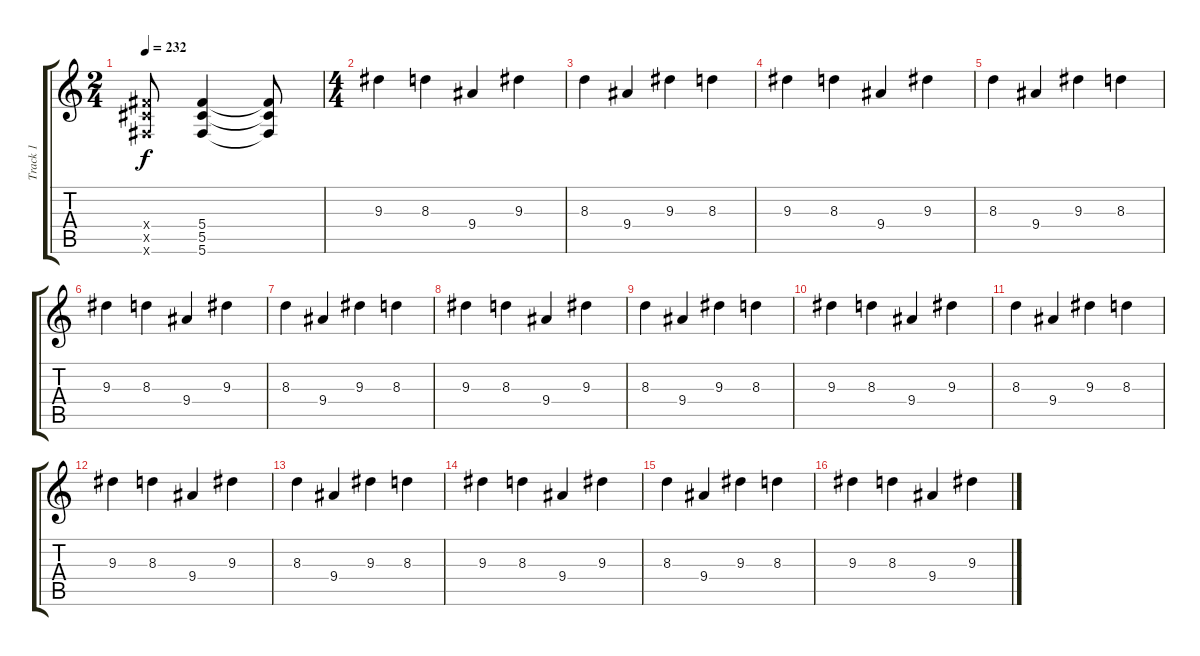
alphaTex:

\track ("Track 1" "Track 1") {instrument distortionguitar}
\staff {score tabs}
\tuning (Eb4 Bb3 Gb3 Db3 Ab2 Db2) {hide}
\ts (2 4)
\tempo 232
\clef g2
\ks c
(5.4{x} 5.5{x} 5.6{x}).8{dy f instrument distortionguitar} (5.4 5.5 5.6).4 (5.4{t} 5.5{t} 5.6{t}).8 |
\ts (4 4)
9.3.4 8.3.4 9.4.4 9.3.4 |
8.3.4 9.4.4 9.3.4 8.3.4 |
9.3.4 8.3.4 9.4.4 9.3.4 |
8.3.4 9.4.4 9.3.4 8.3.4 |
9.3.4 8.3.4 9.4.4 9.3.4 |
8.3.4 9.4.4 9.3.4 8.3.4 |
9.3.4 8.3.4 9.4.4 9.3.4 |
8.3.4 9.4.4 9.3.4 8.3.4 |
9.3.4 8.3.4 9.4.4 9.3.4 |
8.3.4 9.4.4 9.3.4 8.3.4 |
9.3.4 8.3.4 9.4.4 9.3.4 |
8.3.4 9.4.4 9.3.4 8.3.4 |
9.3.4 8.3.4 9.4.4 9.3.4 |
8.3.4 9.4.4 9.3.4 8.3.4 |
9.3.4 8.3.4 9.4.4 9.3.4
